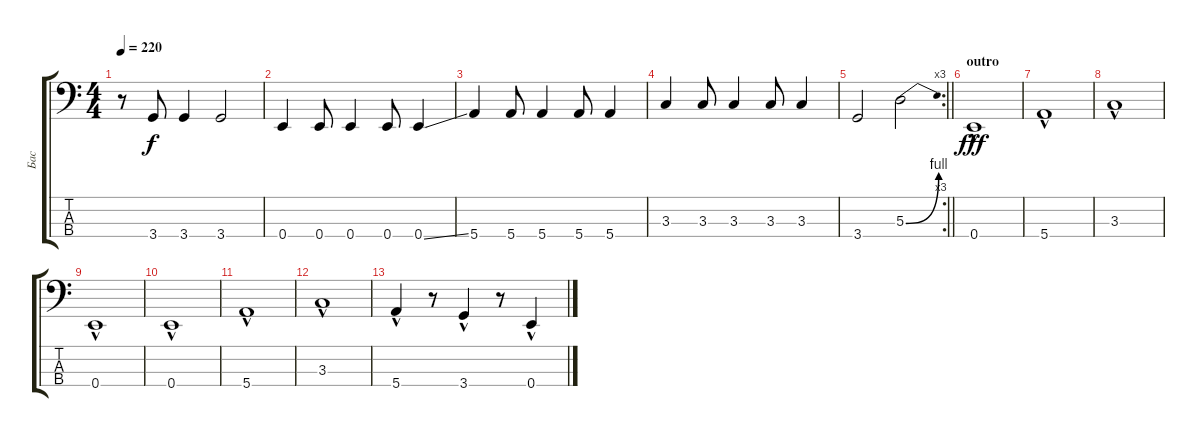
\track ("Бас" "Бас") {instrument electricbasspick}
\staff {score tabs}
\tuning (G2 D2 A1 E1) {hide}
\ts (4 4)
\tempo 220
\clef f4
\ks c
r.8{dy f} 3.4.8 3.4.4 3.4.2 |
0.4.4 0.4.8 0.4.4 0.4.8 0.4{ss}.4 |
5.4.4 5.4.8 5.4.4 5.4.8 5.4.4 |
3.3.4 3.3.8 3.3.4 3.3.8 3.3.4 |
\rc 3
\barLineRight lightlight
3.4.2 5.3{be (bend 0 0 60 4)}.2 |
\section ("" "outro")
0.4{hac}.1{dy fff} |
5.4{hac}.1 |
3.3{hac}.1 |
0.4{hac}.1 |
0.4{hac}.1 |
5.4{hac}.1 |
3.3{hac}.1 |
5.4{hac}.4 r.8 3.4{hac}.4 r.8 0.4{hac}.4
